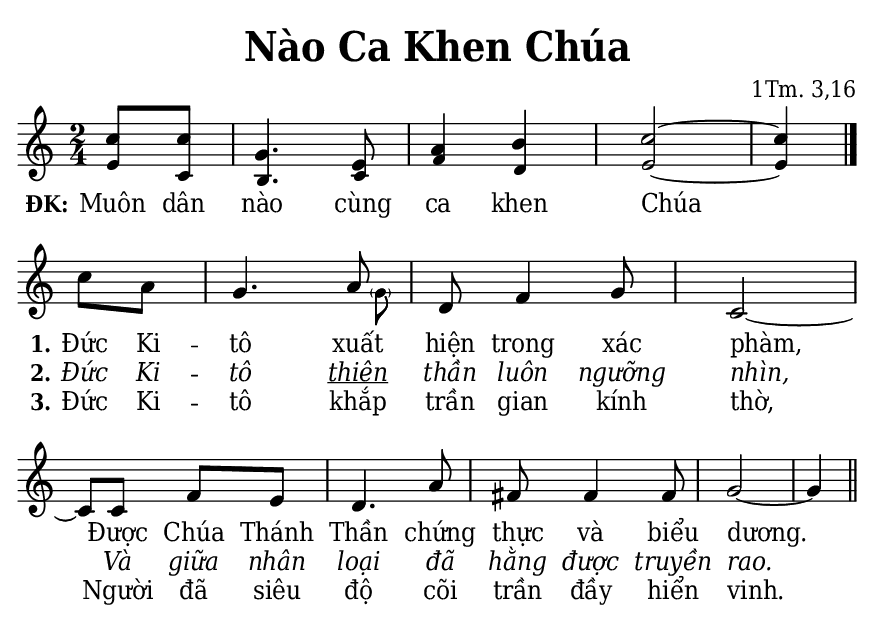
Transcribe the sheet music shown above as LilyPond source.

% Cài đặt chung\
\version "2.22.1"
\include "english.ly"

\header {
  title = \markup { \fontsize #1 "Nào Ca Khen Chúa" }
  composer = "1Tm. 3,16"
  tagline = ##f
}

% Nhạc phiên khúc
nhacPhienKhucSop = \relative c'' {
  \partial 4 c8 c |
  g4. e8 |
  a4 b |
  c2 ~ |
  c4 \bar "|." \break
  
  c8 a |
  g4.
  <<
    {
      \voiceOne
      a8
    }
    \new Voice = "splitpart" {
      \voiceTwo
      \once \override NoteColumn.force-hshift = #2
      \tweak font-size #-2
      \parenthesize
      g
    }
  >>
  \oneVoice
  d f4 g8 |
  c,2 ~ |
  c8 c f e |
  d4. a'8 |
  fs fs4 fs8 |
  g2 ~ |
  g4 \bar "||"
}

nhacPhienKhucAlto = \relative c' {
  e8 c |
  b4. c8 |
  f4 d |
  e2 ~ |
  e4
}

% Lời phiên khúc
loiPhienKhucSop = \lyrics {
  \set stanza = "ĐK:"
  Muôn dân nào cùng ca khen Chúa
  <<
    {
      \set stanza = "1."
      Đức Ki -- tô xuất hiện trong xác phàm,
      Được Chúa Thánh Thần chứng thực và biểu dương.
    }
    \new Lyrics {
	    \set associatedVoice = "beSop"
	    \set stanza = "2."
      \override Lyrics.LyricText.font-shape = #'italic
	    Đức Ki -- tô \markup { \italic \underline "thiên" }
	    thần luôn ngưỡng nhìn,
	    Và giữa nhân loại đã hằng được truyền rao.
    }
    \new Lyrics {
	    \set associatedVoice = "beSop"
	    \set stanza = "3."
	    Đức Ki -- tô khắp trần gian kính thờ,
	    Người đã siêu độ cõi trần đầy hiển vinh.
    }
  >>
}

% Dàn trang
\paper {
  #(set-paper-size "a5")
  top-margin = 3\mm
  bottom-margin = 3\mm
  left-margin = 3\mm
  right-margin = 3\mm
  indent = #0
  #(define fonts
	 (make-pango-font-tree "Deja Vu Serif Condensed"
	 		       "Deja Vu Serif Condensed"
			       "Deja Vu Serif Condensed"
			       (/ 20 20)))
  print-page-number = ##f
  system-system-spacing = #'((basic-distance . 0.1) (padding . 3))
}

TongNhip = {
  \key c \major \time 2/4
  \set Timing.beamExceptions = #'()
  \set Timing.baseMoment = #(ly:make-moment 1/4)
}

% Đổi kích thước nốt cho bè phụ
notBePhu =
#(define-music-function (font-size music) (number? ly:music?)
   (for-some-music
     (lambda (m)
       (if (music-is-of-type? m 'rhythmic-event)
           (begin
             (set! (ly:music-property m 'tweaks)
                   (cons `(font-size . ,font-size)
                         (ly:music-property m 'tweaks)))
             #t)
           #f))
     music)
   music)

\score {
  \new ChoirStaff <<
    \new Staff \with {
        \consists "Merge_rests_engraver"
        printPartCombineTexts = ##f
      }
      <<
      \new Voice \TongNhip \partCombine 
        \nhacPhienKhucSop
        \notBePhu -1 { \nhacPhienKhucAlto }
      \new NullVoice = beSop \nhacPhienKhucSop
      \new Lyrics \lyricsto beSop \loiPhienKhucSop
      >>
  >>
  \layout {
    \override Lyrics.LyricSpace.minimum-distance = #1.5
    \override Score.BarNumber.break-visibility = ##(#f #f #f)
    \override Score.SpacingSpanner.uniform-stretching = ##t
  } 
}
